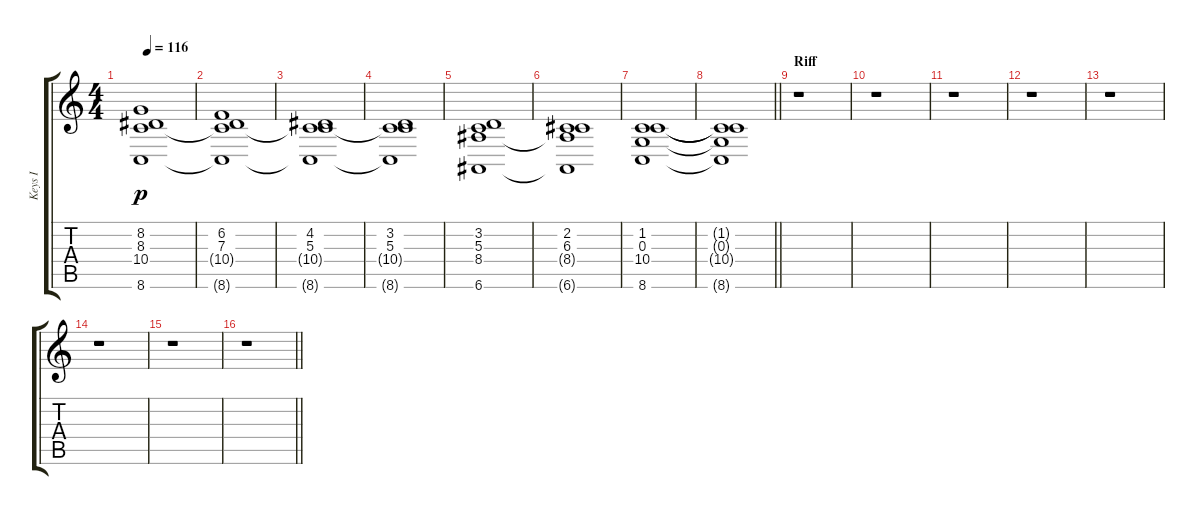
\track ("Keys I" "Keys I") {instrument synthstrings1}
\staff {score tabs}
\tuning (E4 B3 G3 D3 A2 E2) {hide}
\ts (4 4)
\tempo 116
\clef g2
\ks c
(8.2 8.3 10.4 8.6).1{dy p} |
(6.2 7.3 10.4{t} 8.6{t}).1 |
(4.2 5.3 10.4{t} 8.6{t}).1 |
(3.2 5.3 10.4{t} 8.6{t}).1 |
(3.2 5.3 8.4 6.6).1 |
(2.2 6.3 8.4{t} 6.6{t}).1 |
(1.2 0.3 10.4 8.6).1 |
\barLineRight lightlight
(1.2{t} 0.3{t} 10.4{t} 8.6{t}).1 |
\section ("" "Riff")
r.1 |
r.1 |
r.1 |
r.1 |
r.1 |
r.1 |
r.1 |
\barLineRight lightlight
r.1
